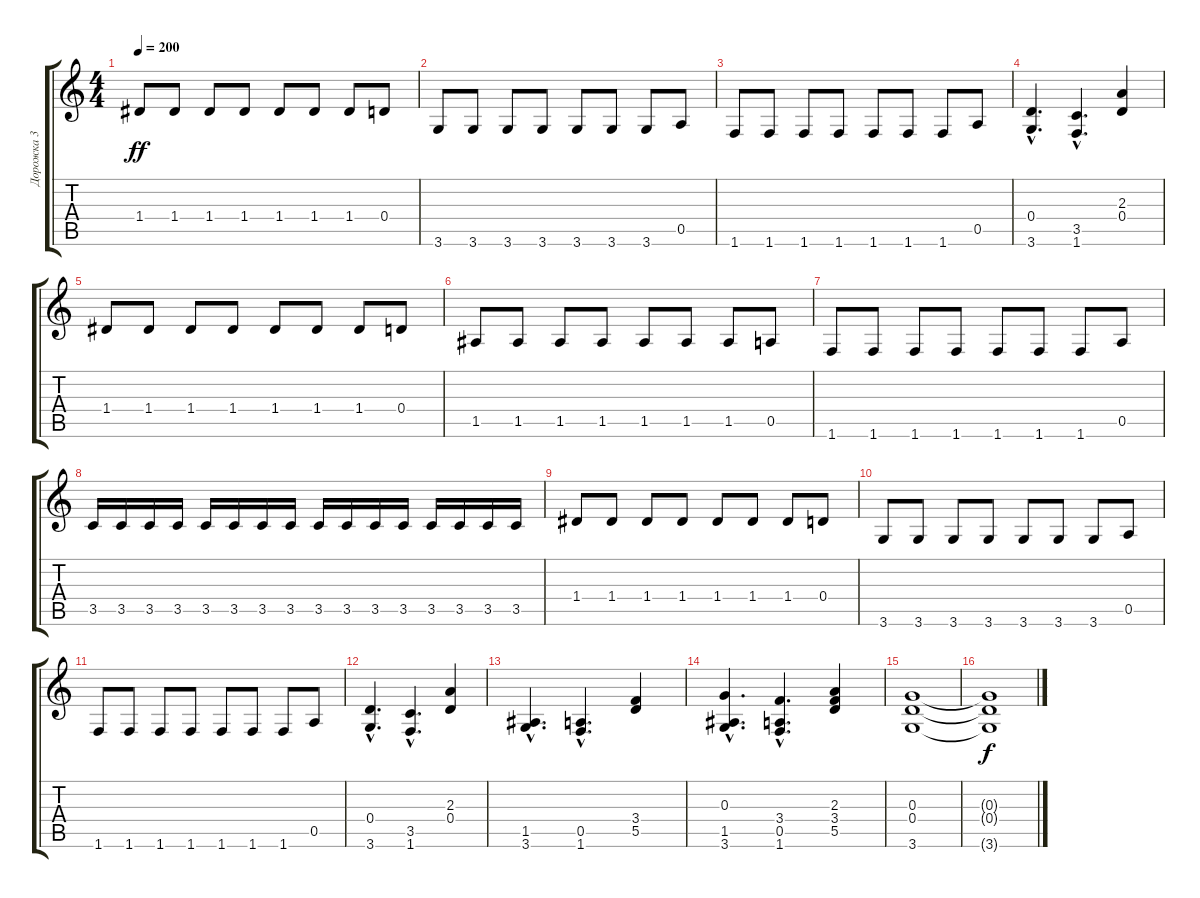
\track ("Дорожка 3" "Дорожка 3") {instrument distortionguitar}
\staff {score tabs}
\tuning (E4 B3 G3 D3 A2 E2) {hide}
\ts (4 4)
\tempo 200
\clef g2
\ks c
1.4.8{dy ff} 1.4.8 1.4.8 1.4.8 1.4.8 1.4.8 1.4.8 0.4.8 |
3.6.8 3.6.8 3.6.8 3.6.8 3.6.8 3.6.8 3.6.8 0.5.8 |
1.6.8 1.6.8 1.6.8 1.6.8 1.6.8 1.6.8 1.6.8 0.5.8 |
(0.4{hac} 3.6{hac}).4{d} (3.5{hac} 1.6{hac}).4{d} (2.3 0.4).4 |
1.4.8 1.4.8 1.4.8 1.4.8 1.4.8 1.4.8 1.4.8 0.4.8 |
1.5.8 1.5.8 1.5.8 1.5.8 1.5.8 1.5.8 1.5.8 0.5.8 |
1.6.8 1.6.8 1.6.8 1.6.8 1.6.8 1.6.8 1.6.8 0.5.8 |
3.5.16 3.5.16 3.5.16 3.5.16 3.5.16 3.5.16 3.5.16 3.5.16 3.5.16 3.5.16 3.5.16 3.5.16 3.5.16 3.5.16 3.5.16 3.5.16 |
1.4.8 1.4.8 1.4.8 1.4.8 1.4.8 1.4.8 1.4.8 0.4.8 |
3.6.8 3.6.8 3.6.8 3.6.8 3.6.8 3.6.8 3.6.8 0.5.8 |
1.6.8 1.6.8 1.6.8 1.6.8 1.6.8 1.6.8 1.6.8 0.5.8 |
(0.4{hac} 3.6{hac}).4{d} (3.5{hac} 1.6{hac}).4{d} (2.3 0.4).4 |
(1.5{hac} 3.6{hac}).4{d} (0.5{hac} 1.6{hac}).4{d} (3.4 5.5).4 |
(0.3{hac} 1.5{hac} 3.6{hac}).4{d} (3.4 0.5{hac} 1.6{hac}).4{d} (2.3 3.4 5.5).4 |
(0.3 0.4 3.6).1 |
(0.3{t} 0.4{t} 3.6{t}).1{dy f}
